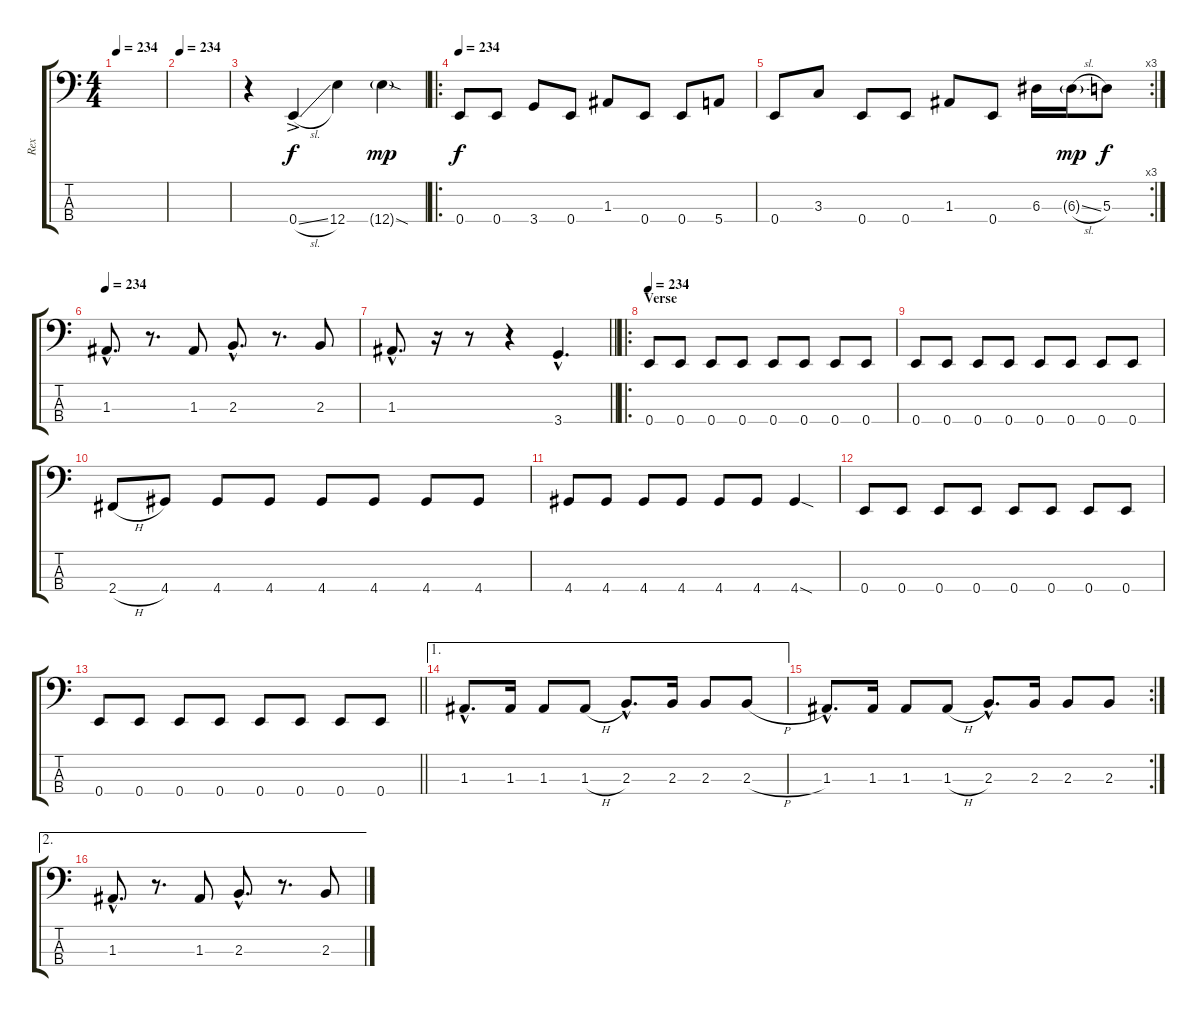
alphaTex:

\track ("Rex" "Rex") {instrument electricbassfinger}
\staff {score tabs}
\tuning (G2 D2 A1 E1) {hide}
\ts (4 4)
\tempo 234
\clef f4
\ks c
|
\tempo 234
|
r.4 0.4{sl ac}.4 12.4.4{dy f} 12.4{sod g}.4{dy mp} |
\ro
\tempo 234
0.4.8{dy f} 0.4.8 3.4.8 0.4.8 1.3.8 0.4.8 0.4.8 5.4.8 |
\rc 3
0.4.8 3.3.8 0.4.8 0.4.8 1.3.8 0.4.8 6.3.16 6.3{sl g}.16{dy mp} 5.3.8{dy f} |
\tempo 234
1.3{hac}.8{d} r.8{d} 1.3.8 2.3{hac}.8{d} r.8{d} 2.3.8 |
\barLineRight lightlight
1.3{hac}.8{d} r.16 r.8 r.4 3.4{hac}.4{d} |
\ro
\section ("" "Verse")
\tempo 234
0.4.8 0.4.8 0.4.8 0.4.8 0.4.8 0.4.8 0.4.8 0.4.8 |
0.4.8 0.4.8 0.4.8 0.4.8 0.4.8 0.4.8 0.4.8 0.4.8 |
2.4{h}.8 4.4.8 4.4.8 4.4.8 4.4.8 4.4.8 4.4.8 4.4.8 |
4.4.8 4.4.8 4.4.8 4.4.8 4.4.8 4.4.8 4.4{sod}.4 |
0.4.8 0.4.8 0.4.8 0.4.8 0.4.8 0.4.8 0.4.8 0.4.8 |
\barLineRight lightlight
0.4.8 0.4.8 0.4.8 0.4.8 0.4.8 0.4.8 0.4.8 0.4.8 |
\ae 1
1.3{hac}.8{d} 1.3.16 1.3.8 1.3{h}.8 2.3{hac}.8{d} 2.3.16 2.3.8 2.3{h}.8 |
\rc 2
1.3{hac}.8{d} 1.3.16 1.3.8 1.3{h}.8 2.3{hac}.8{d} 2.3.16 2.3.8 2.3.8 |
\ae 2
1.3{hac}.8{d} r.8{d} 1.3.8 2.3{hac}.8{d} r.8{d} 2.3.8
